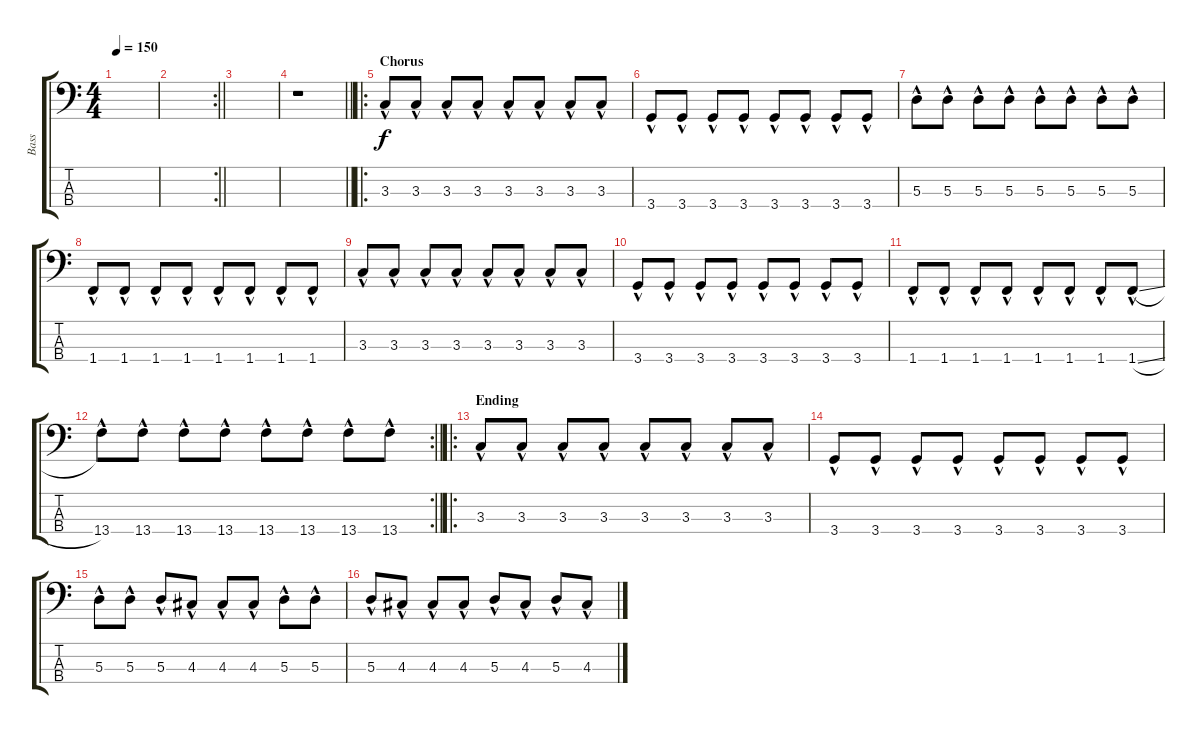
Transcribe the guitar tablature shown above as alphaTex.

\track ("Bass" "Bass") {instrument electricbassfinger}
\staff {score tabs}
\tuning (G2 D2 A1 E1) {hide}
\ts (4 4)
\tempo 150
\clef f4
\ks c
|
\rc 2
\barLineRight lightlight
|
|
\barLineRight lightlight
r.1 |
\ro
\section ("" "Chorus")
3.3{hac}.8 3.3{hac}.8 3.3{hac}.8 3.3{hac}.8 3.3{hac}.8 3.3{hac}.8 3.3{hac}.8 3.3{hac}.8 |
3.4{hac}.8 3.4{hac}.8 3.4{hac}.8 3.4{hac}.8 3.4{hac}.8 3.4{hac}.8 3.4{hac}.8 3.4{hac}.8 |
5.3{hac}.8 5.3{hac}.8 5.3{hac}.8 5.3{hac}.8 5.3{hac}.8 5.3{hac}.8 5.3{hac}.8 5.3{hac}.8 |
1.4{hac}.8 1.4{hac}.8 1.4{hac}.8 1.4{hac}.8 1.4{hac}.8 1.4{hac}.8 1.4{hac}.8 1.4{hac}.8 |
3.3{hac}.8 3.3{hac}.8 3.3{hac}.8 3.3{hac}.8 3.3{hac}.8 3.3{hac}.8 3.3{hac}.8 3.3{hac}.8 |
3.4{hac}.8 3.4{hac}.8 3.4{hac}.8 3.4{hac}.8 3.4{hac}.8 3.4{hac}.8 3.4{hac}.8 3.4{hac}.8 |
1.4{hac}.8 1.4{hac}.8 1.4{hac}.8 1.4{hac}.8 1.4{hac}.8 1.4{hac}.8 1.4{hac}.8 1.4{sl hac}.8 |
\rc 2
\barLineRight lightlight
13.4{hac}.8 13.4{hac}.8 13.4{hac}.8 13.4{hac}.8 13.4{hac}.8 13.4{hac}.8 13.4{hac}.8 13.4{hac}.8 |
\ro
\section ("" "Ending")
3.3{hac}.8 3.3{hac}.8 3.3{hac}.8 3.3{hac}.8 3.3{hac}.8 3.3{hac}.8 3.3{hac}.8 3.3{hac}.8 |
3.4{hac}.8 3.4{hac}.8 3.4{hac}.8 3.4{hac}.8 3.4{hac}.8 3.4{hac}.8 3.4{hac}.8 3.4{hac}.8 |
5.3{hac}.8 5.3{hac}.8 5.3{hac}.8 4.3{hac}.8 4.3{hac}.8 4.3{hac}.8 5.3{hac}.8 5.3{hac}.8 |
5.3{hac}.8 4.3{hac}.8 4.3{hac}.8 4.3{hac}.8 5.3{hac}.8 4.3{hac}.8 5.3{hac}.8 4.3{hac}.8
